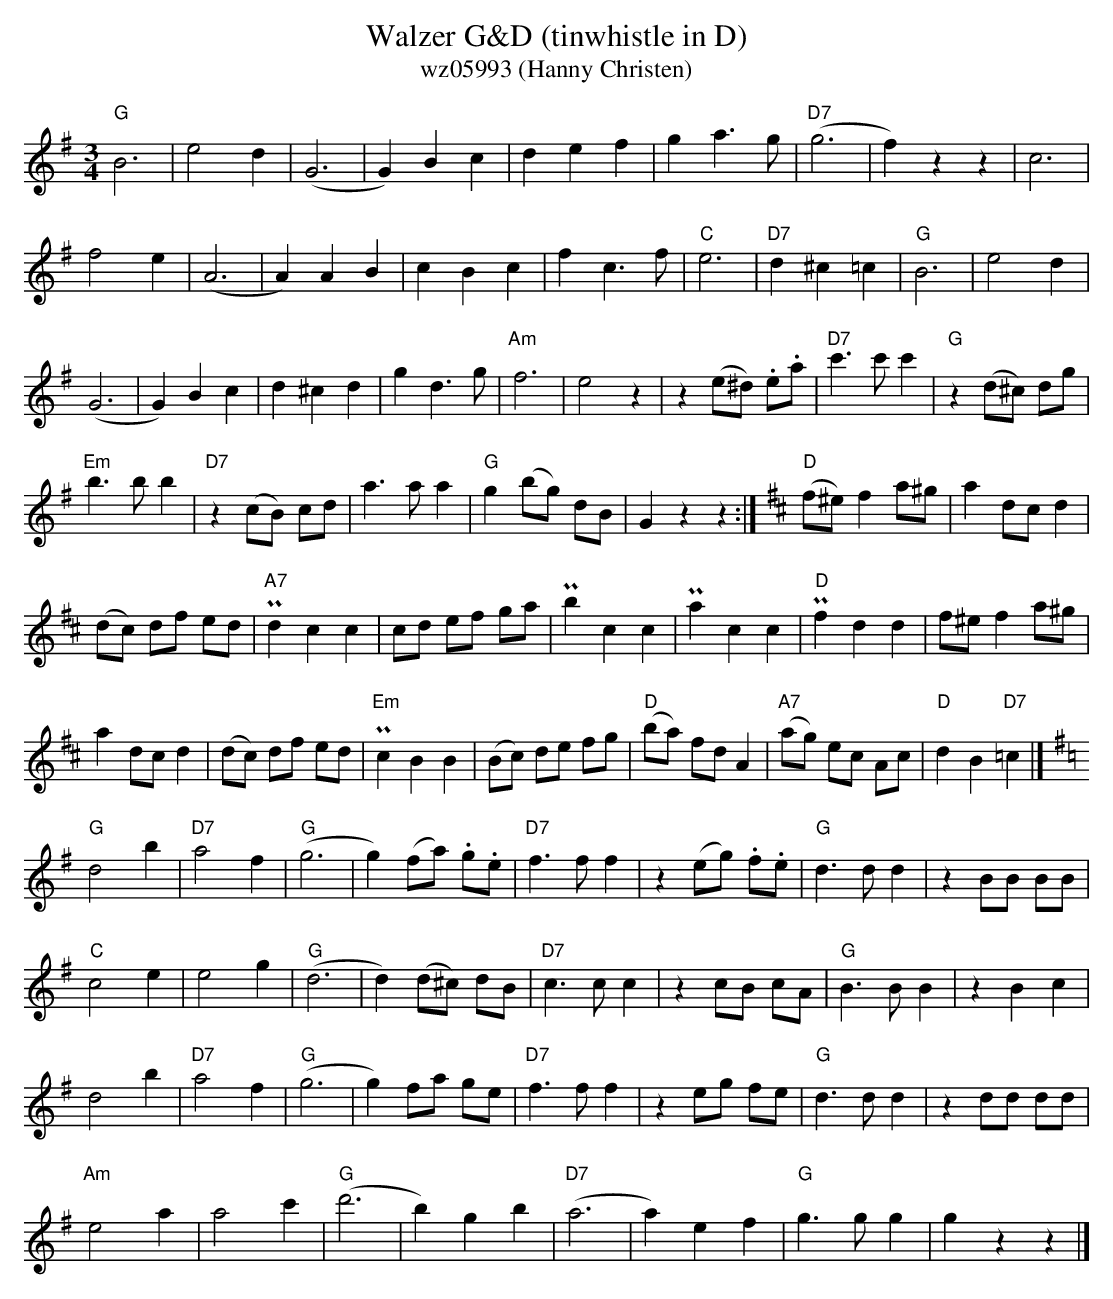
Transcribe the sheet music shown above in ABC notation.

X:1
T:Walzer G&D (tinwhistle in D)
T:wz05993 (Hanny Christen)
M:3/4
L:1/4
K:G %%MIDI gchordon
"G"B3 | e2d | (G3 | G)Bc | def | ga>g | ("D7"g3 | f)zz | c3 |
f2e | (A3 | A)AB | cBc | fc>f | "C"e3 | "D7"d^c=c | "G"B3 | e2d |
(G3 | G)Bc | d^cd | gd>g | "Am"f3 | e2z | [L:1/8] z2 (e^d) .e.a | "D7"c'3c'c'2 | "G"z2 (d^c) dg |
"Em"b3bb2 | "D7"z2(cB) cd | a3aa2 | "G"g2 (bg) dB | G2z2z2 :| [K:D] ("D"f^e)f2 a^g | a2dcd2 |
(dc) df ed | P"A7"d2c2c2 | cd ef ga | Pb2c2c2 | Pa2c2c2 | P"D"f2d2d2 | f^ef2a^g |
a2dcd2 | (dc) df ed | P"Em"c2B2B2 | (Bc) de fg | ("D"ba) fd A2 | ("A7"ag) ec Ac | "D"d2B2"D7"=c2 |] [K:G] [L:1/4]
"G"d2b | "D7"a2f | ("G"g3 | g) (f/2a/2) .g/2.e/2 | "D7"f>ff | z(e/2g/2) .f/2.e/2 | "G"d>dd | zB/2B/2 B/2B/2 |
"C"c2e | e2g | ("G"d3 | d) (d/2^c/2) d/2B/2 | "D7"c>cc | zc/2B/2 c/2A/2 | "G"B>BB | zBc |
d2b | "D7"a2f | ("G"g3 | g) f/2a/2 g/2e/2 | "D7"f>ff | ze/2g/2 f/2e/2 | "G"d>dd | zd/2d/2 d/2d/2 |
"Am"e2a | a2c' | ("G"d'3 | b)gb | ("D7"a3 | a)ef | "G"g>gg | gzz |]
